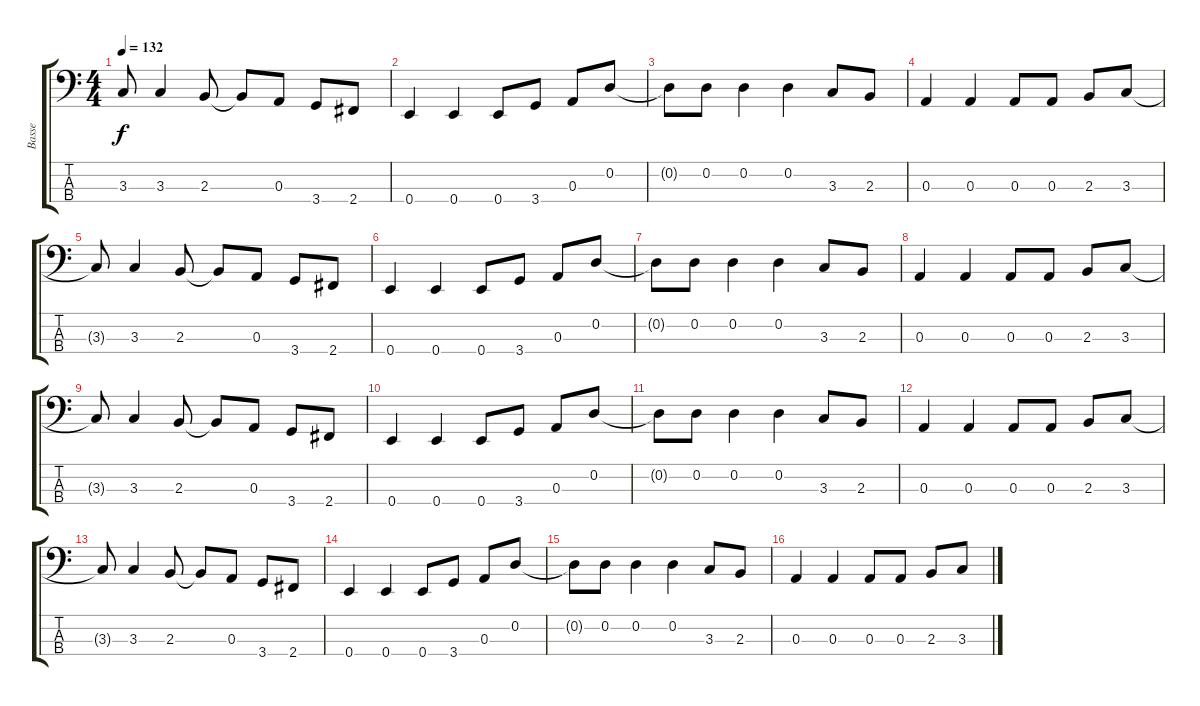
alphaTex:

\track ("Basse" "Basse") {instrument electricbasspick}
\staff {score tabs}
\tuning (G2 D2 A1 E1) {hide}
\ts (4 4)
\tempo 132
\clef f4
\ks c
3.3{t}.8{dy f} 3.3.4 2.3.8 2.3{t}.8 0.3.8 3.4.8 2.4.8 |
0.4.4 0.4.4 0.4.8 3.4.8 0.3.8 0.2.8 |
0.2{t}.8 0.2.8 0.2.4 0.2.4 3.3.8 2.3.8 |
0.3.4 0.3.4 0.3.8 0.3.8 2.3.8 3.3.8 |
3.3{t}.8 3.3.4 2.3.8 2.3{t}.8 0.3.8 3.4.8 2.4.8 |
0.4.4 0.4.4 0.4.8 3.4.8 0.3.8 0.2.8 |
0.2{t}.8 0.2.8 0.2.4 0.2.4 3.3.8 2.3.8 |
0.3.4 0.3.4 0.3.8 0.3.8 2.3.8 3.3.8 |
3.3{t}.8 3.3.4 2.3.8 2.3{t}.8 0.3.8 3.4.8 2.4.8 |
0.4.4 0.4.4 0.4.8 3.4.8 0.3.8 0.2.8 |
0.2{t}.8 0.2.8 0.2.4 0.2.4 3.3.8 2.3.8 |
0.3.4 0.3.4 0.3.8 0.3.8 2.3.8 3.3.8 |
3.3{t}.8 3.3.4 2.3.8 2.3{t}.8 0.3.8 3.4.8 2.4.8 |
0.4.4 0.4.4 0.4.8 3.4.8 0.3.8 0.2.8 |
0.2{t}.8 0.2.8 0.2.4 0.2.4 3.3.8 2.3.8 |
0.3.4 0.3.4 0.3.8 0.3.8 2.3.8 3.3.8
